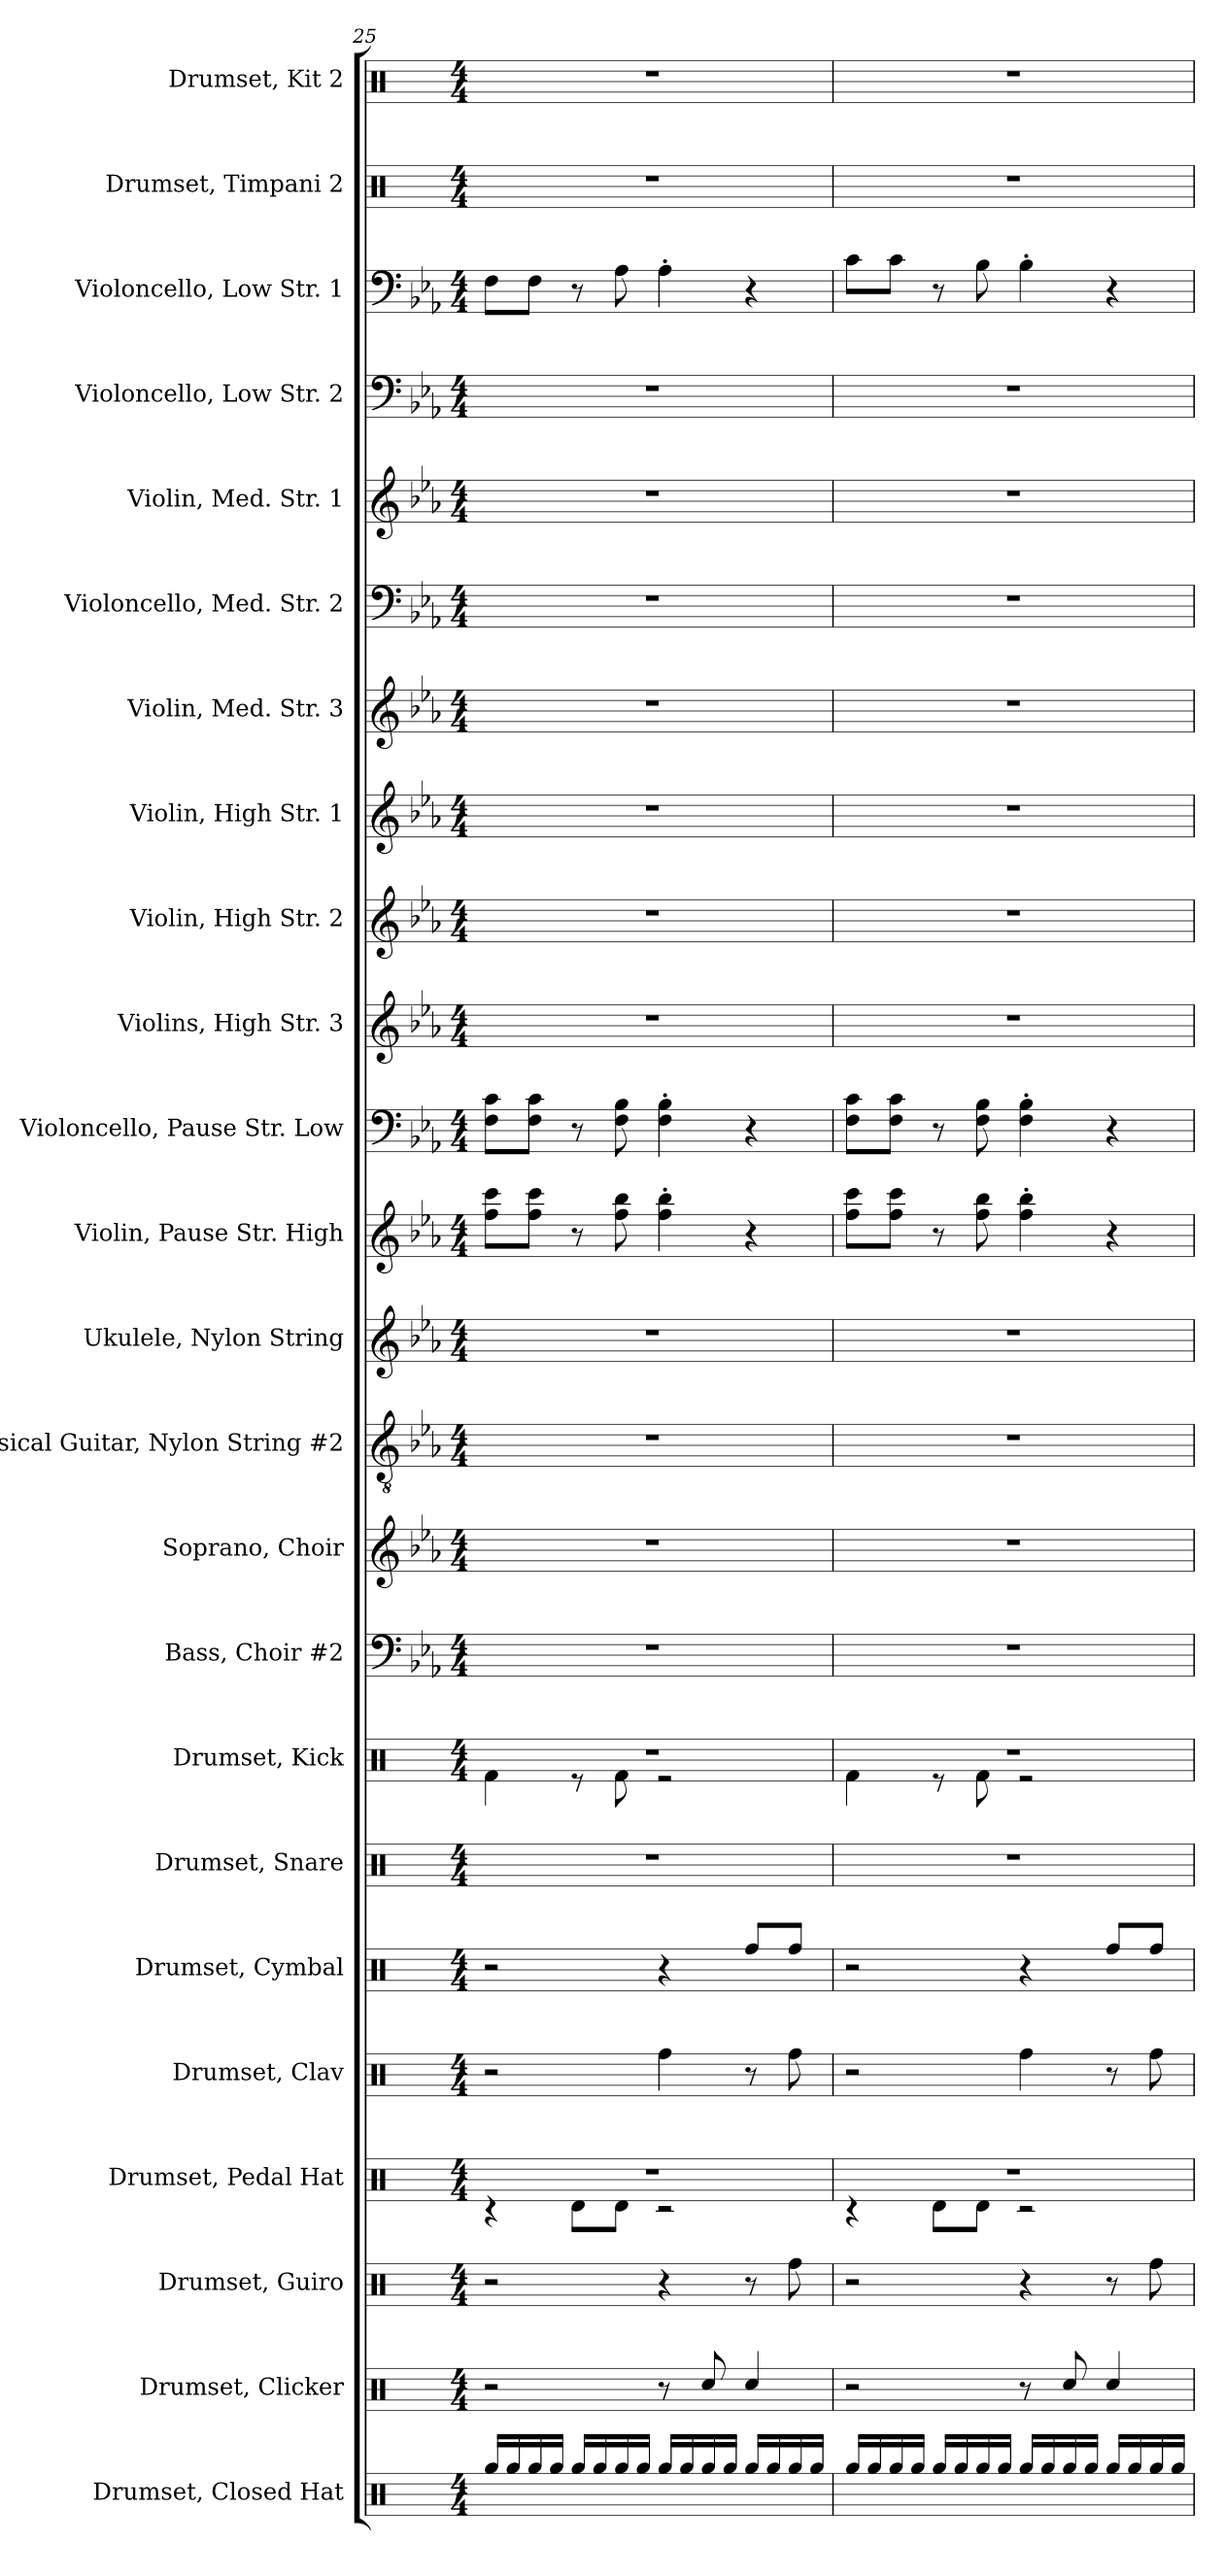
**kern	**kern	**kern	**kern	**kern	**kern	**kern	**kern	**kern	**kern	**kern	**kern	**kern	**kern	**kern	**kern	**kern	**kern	**kern	**kern	**kern	**kern	**kern	**kern
*part24	*part23	*part22	*part21	*part20	*part19	*part18	*part17	*part16	*part15	*part14	*part13	*part12	*part11	*part10	*part9	*part8	*part7	*part6	*part5	*part4	*part3	*part2	*part1
*staff24	*staff23	*staff22	*staff21	*staff20	*staff19	*staff18	*staff17	*staff16	*staff15	*staff14	*staff13	*staff12	*staff11	*staff10	*staff9	*staff8	*staff7	*staff6	*staff5	*staff4	*staff3	*staff2	*staff1
*I"Drumset, Closed Hat	*I"Drumset, Clicker	*I"Drumset, Guiro	*I"Drumset, Pedal Hat	*I"Drumset, Clav	*I"Drumset, Cymbal	*I"Drumset, Snare	*I"Drumset, Kick	*I"Bass, Choir #2	*I"Soprano, Choir	*I"Classical Guitar, Nylon String #2	*I"Ukulele, Nylon String	*I"Violin, Pause Str. High	*I"Violoncello, Pause Str. Low	*I"Violins, High Str. 3	*I"Violin, High Str. 2	*I"Violin, High Str. 1	*I"Violin, Med. Str. 3	*I"Violoncello, Med. Str. 2	*I"Violin, Med. Str. 1	*I"Violoncello, Low Str. 2	*I"Violoncello, Low Str. 1	*I"Drumset, Timpani 2	*I"Drumset, Kit 2
*I'D. Set	*I'D. Set	*I'D. Set	*I'D. Set	*I'D. Set	*I'D. Set	*I'D. Set	*I'D. Set	*I'B.	*I'S.	*I'Guit.	*I'Uk.	*I'Vln.	*I'Vc.	*I'Vlns.	*I'Vln.	*I'Vln.	*I'Vln.	*I'Vc.	*I'Vln.	*I'Vc.	*I'Vc.	*I'D. Set	*I'D. Set
*clefX	*clefX	*clefX	*clefX	*clefX	*clefX	*clefX	*clefX	*clefF4	*clefG2	*clefGv2	*clefG2	*clefG2	*clefF4	*clefG2	*clefG2	*clefG2	*clefG2	*clefF4	*clefG2	*clefF4	*clefF4	*clefX	*clefX
*k[]	*k[]	*k[]	*k[]	*k[]	*k[]	*k[]	*k[]	*k[b-e-a-]	*k[b-e-a-]	*k[b-e-a-]	*k[b-e-a-]	*k[b-e-a-]	*k[b-e-a-]	*k[b-e-a-]	*k[b-e-a-]	*k[b-e-a-]	*k[b-e-a-]	*k[b-e-a-]	*k[b-e-a-]	*k[b-e-a-]	*k[b-e-a-]	*k[]	*k[]
*M4/4	*M4/4	*M4/4	*M4/4	*M4/4	*M4/4	*M4/4	*M4/4	*M4/4	*M4/4	*M4/4	*M4/4	*M4/4	*M4/4	*M4/4	*M4/4	*M4/4	*M4/4	*M4/4	*M4/4	*M4/4	*M4/4	*M4/4	*M4/4
=25	=25	=25	=25	=25	=25	=25	=25	=25	=25	=25	=25	=25	=25	=25	=25	=25	=25	=25	=25	=25	=25	=25	=25
*	*	*	*^	*	*	*	*^	*	*	*	*	*	*	*	*	*	*	*	*	*	*	*	*
16Rgg/LL	2r	2r	1r	4r	2r	2r	1r	1r	4Rf\	1r	1r	1r	1r	8ff\ 8ccc\L	8F\ 8c\L	1r	1r	1r	1r	1r	1r	1r	8F\L	1r	1r
16Rgg/	.	.	.	.	.	.	.	.	.	.	.	.	.	.	.	.	.	.	.	.	.	.	.	.	.
16Rgg/	.	.	.	.	.	.	.	.	.	.	.	.	.	8ff\ 8ccc\J	8F\ 8c\J	.	.	.	.	.	.	.	8F\J	.	.
16Rgg/JJ	.	.	.	.	.	.	.	.	.	.	.	.	.	.	.	.	.	.	.	.	.	.	.	.	.
16Rgg/LL	.	.	.	8Rd\L	.	.	.	.	8r	.	.	.	.	8r	8r	.	.	.	.	.	.	.	8r	.	.
16Rgg/	.	.	.	.	.	.	.	.	.	.	.	.	.	.	.	.	.	.	.	.	.	.	.	.	.
16Rgg/	.	.	.	8Rd\J	.	.	.	.	8Rf\	.	.	.	.	8ff\ 8bb-\	8F\ 8B-\	.	.	.	.	.	.	.	8A-\	.	.
16Rgg/JJ	.	.	.	.	.	.	.	.	.	.	.	.	.	.	.	.	.	.	.	.	.	.	.	.	.
16Rgg/LL	8r	4r	.	2r	4Rff\	4r	.	.	2r	.	.	.	.	4ff\' 4bb-\'	4F\' 4B-\'	.	.	.	.	.	.	.	4A-'\	.	.
16Rgg/	.	.	.	.	.	.	.	.	.	.	.	.	.	.	.	.	.	.	.	.	.	.	.	.	.
16Rgg/	8Rcc/	.	.	.	.	.	.	.	.	.	.	.	.	.	.	.	.	.	.	.	.	.	.	.	.
16Rgg/JJ	.	.	.	.	.	.	.	.	.	.	.	.	.	.	.	.	.	.	.	.	.	.	.	.	.
16Rgg/LL	4Rcc/	8r	.	.	8r	8Rff/L	.	.	.	.	.	.	.	4r	4r	.	.	.	.	.	.	.	4r	.	.
16Rgg/	.	.	.	.	.	.	.	.	.	.	.	.	.	.	.	.	.	.	.	.	.	.	.	.	.
16Rgg/	.	8Rff\	.	.	8Rff\	8Rff/J	.	.	.	.	.	.	.	.	.	.	.	.	.	.	.	.	.	.	.
16Rgg/JJ	.	.	.	.	.	.	.	.	.	.	.	.	.	.	.	.	.	.	.	.	.	.	.	.	.
!!LO:PB:g=z
=26	=26	=26	=26	=26	=26	=26	=26	=26	=26	=26	=26	=26	=26	=26	=26	=26	=26	=26	=26	=26	=26	=26	=26	=26	=26
16Rgg/LL	2r	2r	1r	4r	2r	2r	1r	1r	4Rf\	1r	1r	1r	1r	8ff\ 8ccc\L	8F\ 8c\L	1r	1r	1r	1r	1r	1r	1r	8c\L	1r	1r
16Rgg/	.	.	.	.	.	.	.	.	.	.	.	.	.	.	.	.	.	.	.	.	.	.	.	.	.
16Rgg/	.	.	.	.	.	.	.	.	.	.	.	.	.	8ff\ 8ccc\J	8F\ 8c\J	.	.	.	.	.	.	.	8c\J	.	.
16Rgg/JJ	.	.	.	.	.	.	.	.	.	.	.	.	.	.	.	.	.	.	.	.	.	.	.	.	.
16Rgg/LL	.	.	.	8Rd\L	.	.	.	.	8r	.	.	.	.	8r	8r	.	.	.	.	.	.	.	8r	.	.
16Rgg/	.	.	.	.	.	.	.	.	.	.	.	.	.	.	.	.	.	.	.	.	.	.	.	.	.
16Rgg/	.	.	.	8Rd\J	.	.	.	.	8Rf\	.	.	.	.	8ff\ 8bb-\	8F\ 8B-\	.	.	.	.	.	.	.	8B-\	.	.
16Rgg/JJ	.	.	.	.	.	.	.	.	.	.	.	.	.	.	.	.	.	.	.	.	.	.	.	.	.
16Rgg/LL	8r	4r	.	2r	4Rff\	4r	.	.	2r	.	.	.	.	4ff\' 4bb-\'	4F\' 4B-\'	.	.	.	.	.	.	.	4B-'\	.	.
16Rgg/	.	.	.	.	.	.	.	.	.	.	.	.	.	.	.	.	.	.	.	.	.	.	.	.	.
16Rgg/	8Rcc/	.	.	.	.	.	.	.	.	.	.	.	.	.	.	.	.	.	.	.	.	.	.	.	.
16Rgg/JJ	.	.	.	.	.	.	.	.	.	.	.	.	.	.	.	.	.	.	.	.	.	.	.	.	.
16Rgg/LL	4Rcc/	8r	.	.	8r	8Rff/L	.	.	.	.	.	.	.	4r	4r	.	.	.	.	.	.	.	4r	.	.
16Rgg/	.	.	.	.	.	.	.	.	.	.	.	.	.	.	.	.	.	.	.	.	.	.	.	.	.
16Rgg/	.	8Rff\	.	.	8Rff\	8Rff/J	.	.	.	.	.	.	.	.	.	.	.	.	.	.	.	.	.	.	.
16Rgg/JJ	.	.	.	.	.	.	.	.	.	.	.	.	.	.	.	.	.	.	.	.	.	.	.	.	.
*	*	*	*v	*v	*	*	*	*v	*v	*	*	*	*	*	*	*	*	*	*	*	*	*	*	*	*
=	=	=	=	=	=	=	=	=	=	=	=	=	=	=	=	=	=	=	=	=	=	=	=
*-	*-	*-	*-	*-	*-	*-	*-	*-	*-	*-	*-	*-	*-	*-	*-	*-	*-	*-	*-	*-	*-	*-	*-
